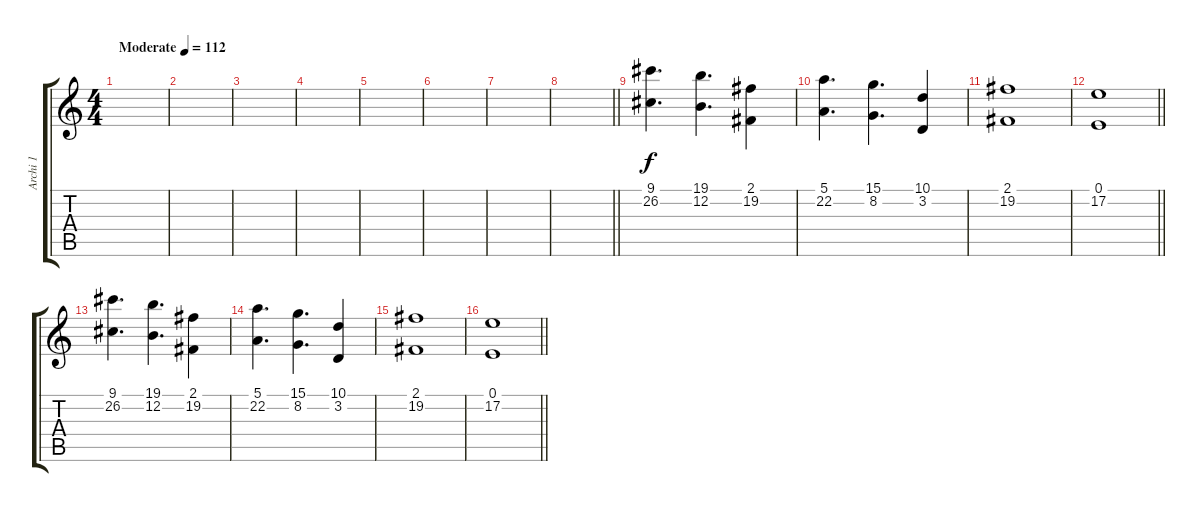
\track ("Archi 1" "Archi 1") {instrument synthstrings2}
\staff {score tabs}
\tuning (E4 B3 G3 D3 A2 E2) {hide}
\ts (4 4)
\tempo (112 "Moderate")
\clef g2
\ks c
|
|
|
|
|
|
|
\barLineRight lightlight
|
(9.1 26.2).4{d} (19.1 12.2).4{d} (2.1 19.2).4 |
(5.1 22.2).4{d} (15.1 8.2).4{d} (10.1 3.2).4 |
(2.1 19.2).1 |
\barLineRight lightlight
(0.1 17.2).1 |
(9.1 26.2).4{d} (19.1 12.2).4{d} (2.1 19.2).4 |
(5.1 22.2).4{d} (15.1 8.2).4{d} (10.1 3.2).4 |
(2.1 19.2).1 |
\barLineRight lightlight
(0.1 17.2).1
